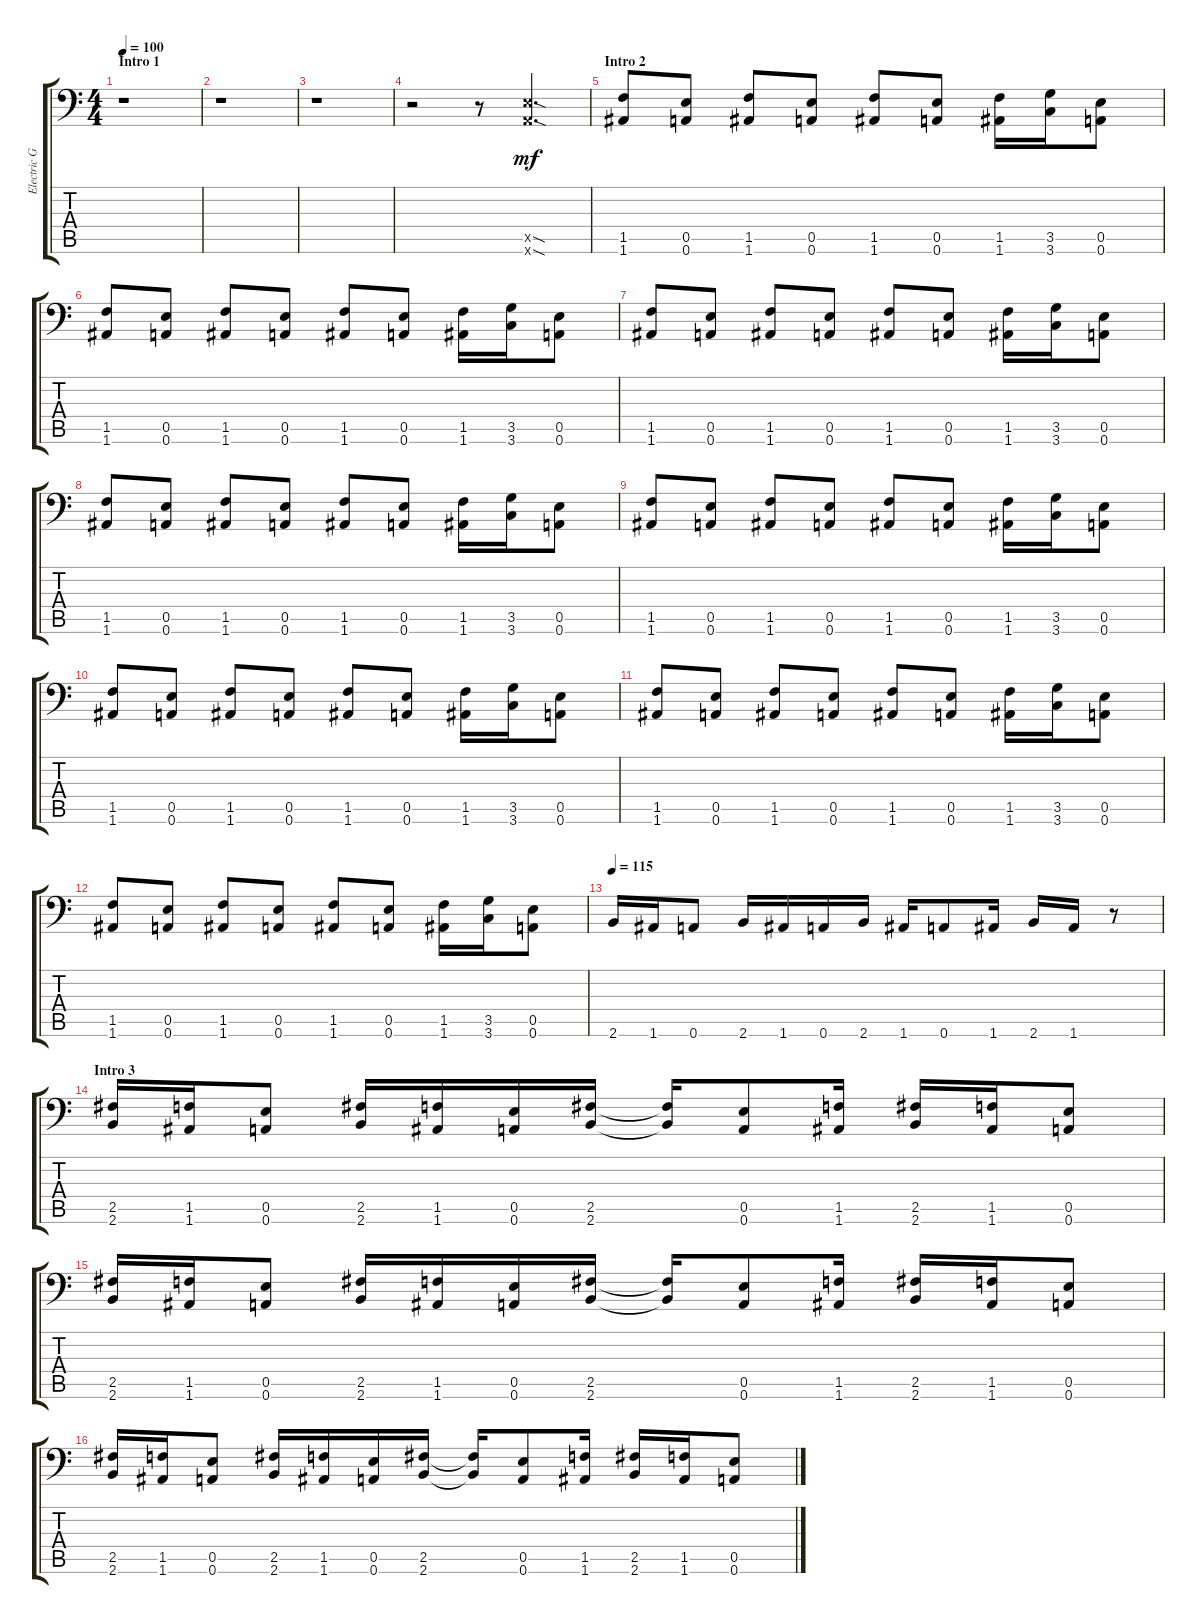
\track ("Electric Guitar III <葵>" "Electric G") {instrument distortionguitar}
\staff {score tabs}
\tuning (B3 Gb3 D3 A2 E2 A1) {hide}
\ts (4 4)
\section ("" "Intro 1")
\tempo 100
\clef f4
\ks c
r.1{dy mf instrument distortionguitar} |
r.1 |
r.1 |
r.2 r.8 (0.5{sod x} 0.6{sod x}).4{d} |
\section ("" "Intro 2")
(1.5 1.6).8 (0.5 0.6).8 (1.5 1.6).8 (0.5 0.6).8 (1.5 1.6).8 (0.5 0.6).8 (1.5 1.6).16 (3.5 3.6).16 (0.5 0.6).8 |
(1.5 1.6).8 (0.5 0.6).8 (1.5 1.6).8 (0.5 0.6).8 (1.5 1.6).8 (0.5 0.6).8 (1.5 1.6).16 (3.5 3.6).16 (0.5 0.6).8 |
(1.5 1.6).8 (0.5 0.6).8 (1.5 1.6).8 (0.5 0.6).8 (1.5 1.6).8 (0.5 0.6).8 (1.5 1.6).16 (3.5 3.6).16 (0.5 0.6).8 |
(1.5 1.6).8 (0.5 0.6).8 (1.5 1.6).8 (0.5 0.6).8 (1.5 1.6).8 (0.5 0.6).8 (1.5 1.6).16 (3.5 3.6).16 (0.5 0.6).8 |
(1.5 1.6).8 (0.5 0.6).8 (1.5 1.6).8 (0.5 0.6).8 (1.5 1.6).8 (0.5 0.6).8 (1.5 1.6).16 (3.5 3.6).16 (0.5 0.6).8 |
(1.5 1.6).8 (0.5 0.6).8 (1.5 1.6).8 (0.5 0.6).8 (1.5 1.6).8 (0.5 0.6).8 (1.5 1.6).16 (3.5 3.6).16 (0.5 0.6).8 |
(1.5 1.6).8 (0.5 0.6).8 (1.5 1.6).8 (0.5 0.6).8 (1.5 1.6).8 (0.5 0.6).8 (1.5 1.6).16 (3.5 3.6).16 (0.5 0.6).8 |
(1.5 1.6).8 (0.5 0.6).8 (1.5 1.6).8 (0.5 0.6).8 (1.5 1.6).8 (0.5 0.6).8 (1.5 1.6).16 (3.5 3.6).16 (0.5 0.6).8 |
\tempo 115
2.6.16 1.6.16 0.6.8 2.6.16 1.6.16 0.6.16 2.6.16 1.6.16 0.6.8 1.6.16 2.6.16 1.6.16 r.8 |
\section ("" "Intro 3")
(2.5 2.6).16 (1.5 1.6).16 (0.5 0.6).8 (2.5 2.6).16 (1.5 1.6).16 (0.5 0.6).16 (2.5 2.6).16 (2.5{t} 2.6{t}).16 (0.5 0.6).8 (1.5 1.6).16 (2.5 2.6).16 (1.5 1.6).16 (0.5 0.6).8 |
(2.5 2.6).16 (1.5 1.6).16 (0.5 0.6).8 (2.5 2.6).16 (1.5 1.6).16 (0.5 0.6).16 (2.5 2.6).16 (2.5{t} 2.6{t}).16 (0.5 0.6).8 (1.5 1.6).16 (2.5 2.6).16 (1.5 1.6).16 (0.5 0.6).8 |
(2.5 2.6).16 (1.5 1.6).16 (0.5 0.6).8 (2.5 2.6).16 (1.5 1.6).16 (0.5 0.6).16 (2.5 2.6).16 (2.5{t} 2.6{t}).16 (0.5 0.6).8 (1.5 1.6).16 (2.5 2.6).16 (1.5 1.6).16 (0.5 0.6).8
